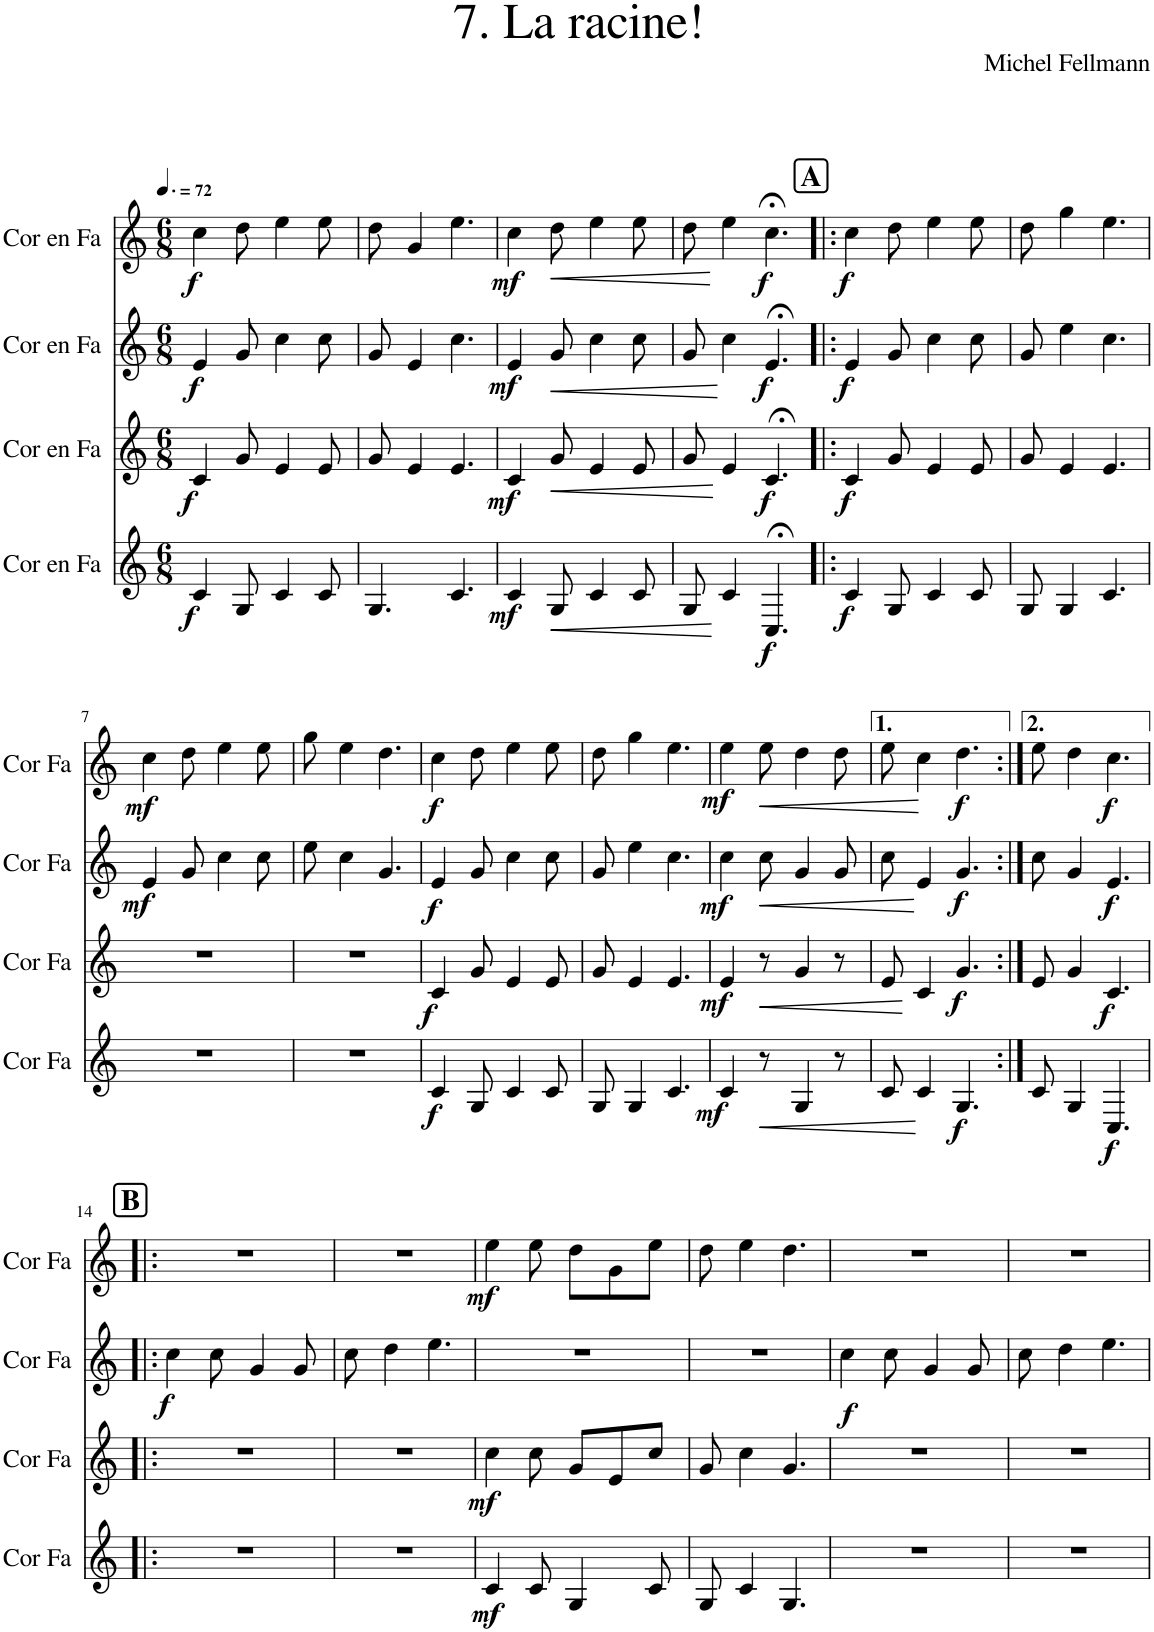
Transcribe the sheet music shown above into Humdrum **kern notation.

**kern	**dynam	**kern	**dynam	**kern	**dynam	**kern	**dynam
*part4	*part4	*part3	*part3	*part2	*part2	*part1	*part1
*staff4	*staff4	*staff3	*staff3	*staff2	*staff2	*staff1	*staff1
*I"Cor en Fa	*	*I"Cor en Fa	*	*I"Cor en Fa	*	*I"Cor en Fa	*
*I'Cor Fa	*	*I'Cor Fa	*	*I'Cor Fa	*	*I'Cor Fa	*
*clefG2	*	*clefG2	*	*clefG2	*	*clefG2	*
*Trd4c7	*	*Trd4c7	*	*Trd4c7	*	*Trd4c7	*
*k[]	*	*k[]	*	*k[]	*	*k[]	*
*M6/8	*	*M6/8	*	*M6/8	*	*M6/8	*
*MM108	*	*MM108	*	*MM108	*	*MM108	*
=1	=1	=1	=1	=1	=1	=1	=1
!	!LO:DY:b	!	!LO:DY:b	!	!LO:DY:b	!	!LO:DY:b
4c/	f	4c/	f	4e/	f	4cc\	f
8G/	.	8g/	.	8g/	.	8dd\	.
4c/	.	4e/	.	4cc\	.	4ee\	.
8c/	.	8e/	.	8cc\	.	8ee\	.
=2	=2	=2	=2	=2	=2	=2	=2
4.G/	.	8g/	.	8g/	.	8dd\	.
.	.	4e/	.	4e/	.	4g/	.
4.c/	.	4.e/	.	4.cc\	.	4.ee\	.
=3	=3	=3	=3	=3	=3	=3	=3
!	!LO:DY:b	!	!LO:DY:b	!	!LO:DY:b	!	!LO:DY:b
4c/	mf	4c/	mf	4e/	mf	4cc\	mf
!	!LO:HP:b	!	!LO:HP:b	!	!LO:HP:b	!	!LO:HP:b
8G/	<	8g/	<	8g/	<	8dd\	<
4c/	.	4e/	.	4cc\	.	4ee\	.
8c/	.	8e/	.	8cc\	.	8ee\	.
.	[	.	[	.	[	.	[
=4	=4	=4	=4	=4	=4	=4	=4
8G/	.	8g/	.	8g/	.	8dd\	.
4c/	.	4e/	.	4cc\	.	4ee\	.
!	!LO:DY:b	!	!LO:DY:b	!	!LO:DY:b	!	!LO:DY:b
4.C;</	f	4.c;</	f	4.e;</	f	4.cc;<\	f
!!LO:REH:place=s1:a:B:cj:fs=14:t=A
=5!|:	=5!|:	=5!|:	=5!|:	=5!|:	=5!|:	=5!|:	=5!|:
!	!LO:DY:b	!	!LO:DY:b	!	!LO:DY:b	!	!LO:DY:b
4c/	f	4c/	f	4e/	f	4cc\	f
8G/	.	8g/	.	8g/	.	8dd\	.
4c/	.	4e/	.	4cc\	.	4ee\	.
8c/	.	8e/	.	8cc\	.	8ee\	.
=6	=6	=6	=6	=6	=6	=6	=6
8G/	.	8g/	.	8g/	.	8dd\	.
4G/	.	4e/	.	4ee\	.	4gg\	.
4.c/	.	4.e/	.	4.cc\	.	4.ee\	.
!!LO:LB:g=z
=7	=7	=7	=7	=7	=7	=7	=7
!	!	!	!	!	!LO:DY:b	!	!LO:DY:b
2.r	.	2.r	.	4e/	mf	4cc\	mf
.	.	.	.	8g/	.	8dd\	.
.	.	.	.	4cc\	.	4ee\	.
.	.	.	.	8cc\	.	8ee\	.
=8	=8	=8	=8	=8	=8	=8	=8
2.r	.	2.r	.	8ee\	.	8gg\	.
.	.	.	.	4cc\	.	4ee\	.
.	.	.	.	4.g/	.	4.dd\	.
=9	=9	=9	=9	=9	=9	=9	=9
!	!LO:DY:b	!	!LO:DY:b	!	!LO:DY:b	!	!LO:DY:b
4c/	f	4c/	f	4e/	f	4cc\	f
8G/	.	8g/	.	8g/	.	8dd\	.
4c/	.	4e/	.	4cc\	.	4ee\	.
8c/	.	8e/	.	8cc\	.	8ee\	.
=10	=10	=10	=10	=10	=10	=10	=10
8G/	.	8g/	.	8g/	.	8dd\	.
4G/	.	4e/	.	4ee\	.	4gg\	.
4.c/	.	4.e/	.	4.cc\	.	4.ee\	.
=11	=11	=11	=11	=11	=11	=11	=11
!	!LO:DY:b	!	!LO:DY:b	!	!LO:DY:b	!	!LO:DY:b
4c/	mf	4e/	mf	4cc\	mf	4ee\	mf
!	!LO:HP:b	!	!LO:HP:b	!	!LO:HP:b	!	!LO:HP:b
8r	<	8r	<	8cc\	<	8ee\	<
4G/	.	4g/	.	4g/	.	4dd\	.
8r	.	8r	.	8g/	.	8dd\	.
.	[	.	[	.	[	.	[
=12	=12	=12	=12	=12	=12	=12	=12
8c/	.	8e/	.	8cc\	.	8ee\	.
4c/	.	4c/	.	4e/	.	4cc\	.
!	!LO:DY:b	!	!LO:DY:b	!	!LO:DY:b	!	!LO:DY:b
4.G/	f	4.g/	f	4.g/	f	4.dd\	f
=13:|!	=13:|!	=13:|!	=13:|!	=13:|!	=13:|!	=13:|!	=13:|!
8c/	.	8e/	.	8cc\	.	8ee\	.
4G/	.	4g/	.	4g/	.	4dd\	.
!	!LO:DY:b	!	!LO:DY:b	!	!LO:DY:b	!	!LO:DY:b
4.C/	f	4.c/	f	4.e/	f	4.cc\	f
!!LO:LB:g=z
!!LO:REH:place=s1:a:B:cj:fs=14:t=B
=14!|:	=14!|:	=14!|:	=14!|:	=14!|:	=14!|:	=14!|:	=14!|:
!	!	!	!	!	!LO:DY:b	!	!
2.r	.	2.r	.	4cc\	f	2.r	.
.	.	.	.	8cc\	.	.	.
.	.	.	.	4g/	.	.	.
.	.	.	.	8g/	.	.	.
=15	=15	=15	=15	=15	=15	=15	=15
2.r	.	2.r	.	8cc\	.	2.r	.
.	.	.	.	4dd\	.	.	.
.	.	.	.	4.ee\	.	.	.
=16	=16	=16	=16	=16	=16	=16	=16
!	!LO:DY:b	!	!LO:DY:b	!	!	!	!LO:DY:b
4c/	mf	4cc\	mf	2.r	.	4ee\	mf
8c/	.	8cc\	.	.	.	8ee\	.
4G/	.	8g/L	.	.	.	8dd\L	.
.	.	8e/	.	.	.	8g\	.
8c/	.	8cc/J	.	.	.	8ee\J	.
=17	=17	=17	=17	=17	=17	=17	=17
8G/	.	8g/	.	2.r	.	8dd\	.
4c/	.	4cc\	.	.	.	4ee\	.
4.G/	.	4.g/	.	.	.	4.dd\	.
=18	=18	=18	=18	=18	=18	=18	=18
!	!	!	!	!	!LO:DY:b	!	!
2.r	.	2.r	.	4cc\	f	2.r	.
.	.	.	.	8cc\	.	.	.
.	.	.	.	4g/	.	.	.
.	.	.	.	8g/	.	.	.
=19	=19	=19	=19	=19	=19	=19	=19
2.r	.	2.r	.	8cc\	.	2.r	.
.	.	.	.	4dd\	.	.	.
.	.	.	.	4.ee\	.	.	.
=	=	=	=	=	=	=	=
*-	*-	*-	*-	*-	*-	*-	*-
